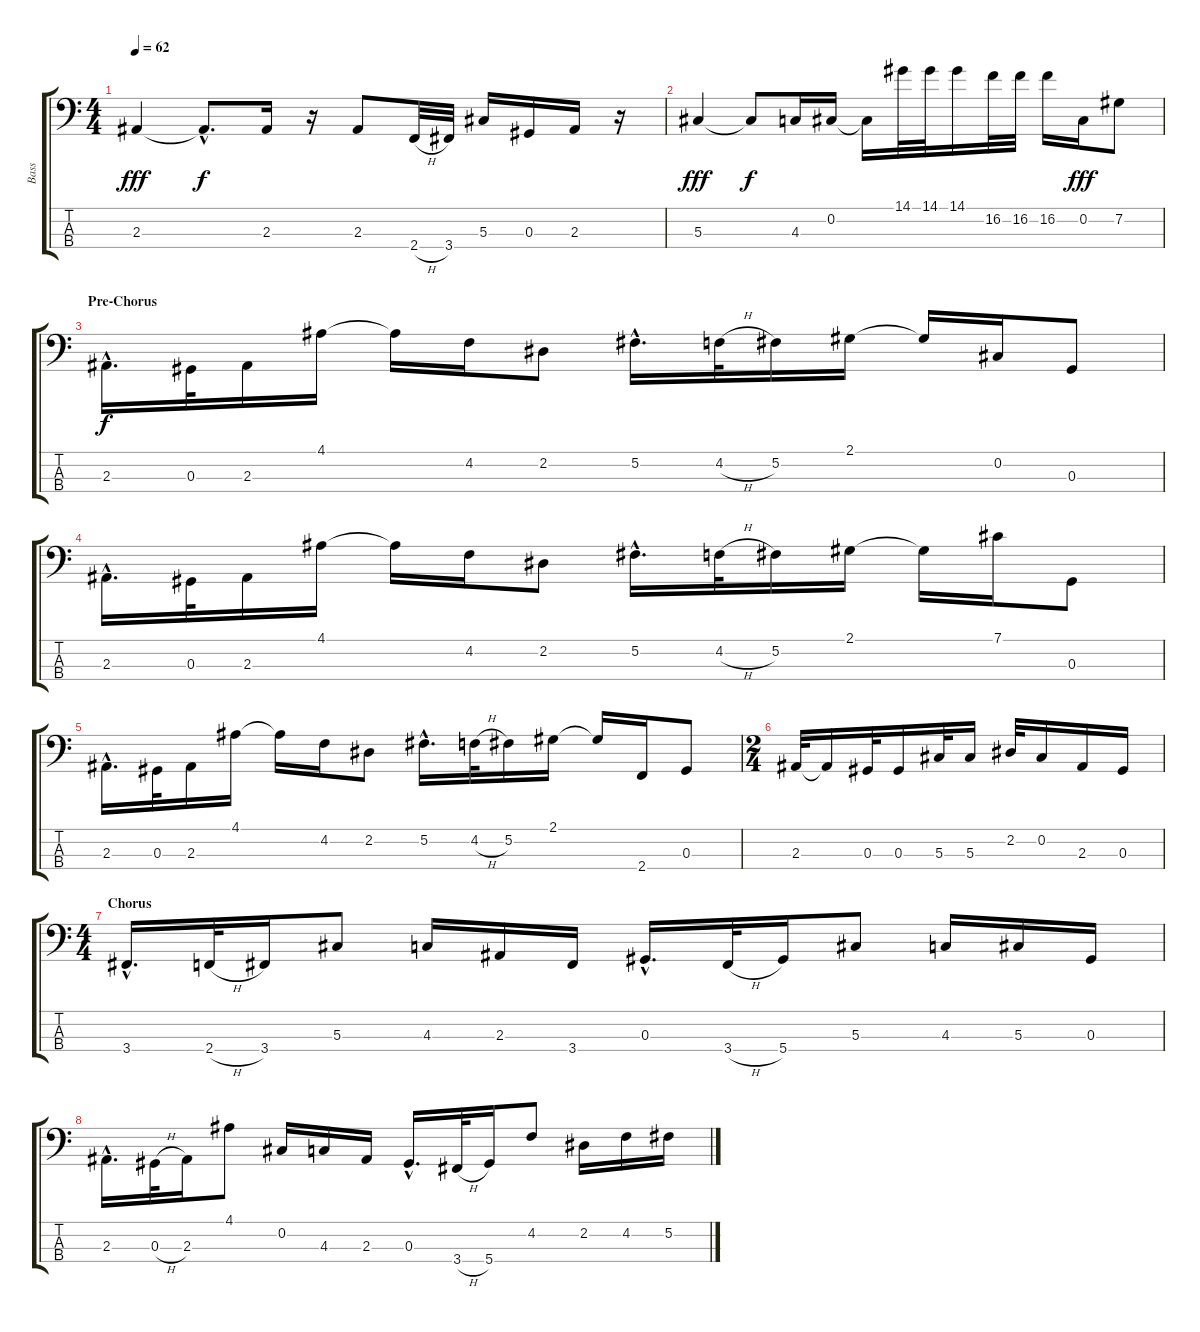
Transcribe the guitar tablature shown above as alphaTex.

\track ("Bass" "Bass") {instrument electricbasspick}
\staff {score tabs}
\tuning (Gb2 Db2 Ab1 Eb1) {hide}
\ts (4 4)
\tempo 62
\clef f4
\ks c
2.3.4{dy fff} 2.3{hac t}.8{d dy f} 2.3.16 r.16 2.3.8 2.4{h}.32 3.4.32 5.3.16 0.3.16 2.3.16 r.16 |
5.3.4{dy fff} 5.3{t}.8{dy f} 4.3.16 0.2.16 0.2{t}.16 14.1.32 14.1.32 14.1.16 16.2.32 16.2.32 16.2.16 0.2.16{dy fff} 7.2.8 |
\section ("" "Pre-Chorus")
2.3{hac}.16{d dy f} 0.3.32 2.3.16 4.1.16 4.1{t}.16 4.2.16 2.2.8 5.2{hac}.16{d} 4.2{h}.32 5.2.16 2.1.16 2.1{t}.16 0.2.16 0.3.8 |
2.3{hac}.16{d} 0.3.32 2.3.16 4.1.16 4.1{t}.16 4.2.16 2.2.8 5.2{hac}.16{d} 4.2{h}.32 5.2.16 2.1.16 2.1{t}.16 7.1.16 0.3.8 |
2.3{hac}.16{d} 0.3.32 2.3.16 4.1.16 4.1{t}.16 4.2.16 2.2.8 5.2{hac}.16{d} 4.2{h}.32 5.2.16 2.1.16 2.1{t}.16 2.4.16 0.3.8 |
\ts (2 4)
2.3.32 2.3{t}.16 0.3.32 0.3.16 5.3.32 5.3.16 2.2.32 0.2.16 2.3.16 0.3.16 |
\ts (4 4)
\section ("" "Chorus")
3.4{hac}.16{d} 2.4{h}.32 3.4.16 5.3.8 4.3.16 2.3.16 3.4.16 0.3{hac}.16{d} 3.4{h}.32 5.4.16 5.3.8 4.3.16 5.3.16 0.3.16 |
2.3{hac}.16{d} 0.3{h}.32 2.3.16 4.1.8 0.2.16 4.3.16 2.3.16 0.3{hac}.16{d} 3.4{h}.32 5.4.16 4.2.8 2.2.16 4.2.16 5.2.16
